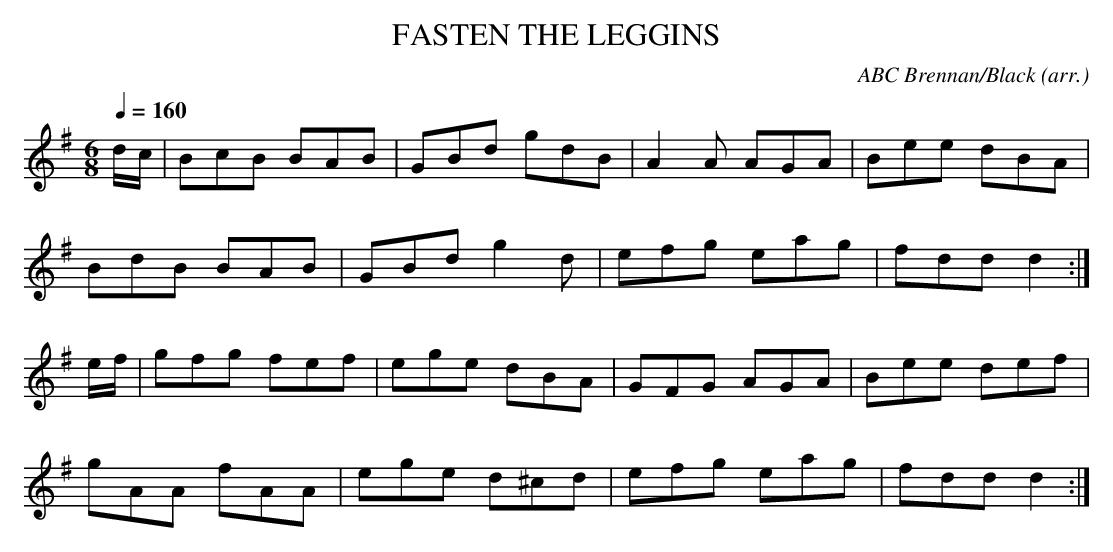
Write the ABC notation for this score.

X:1
T:FASTEN THE LEGGINS
C:ABC Brennan/Black (arr.)
M:6/8
L:1/8
Q:1/4=160
K:G
d/c/|BcB BAB|GBd gdB|A2A AGA|Bee dBA|
BdB BAB|GBd g2d|efg eag|fdd d2:|
e/f/|gfg fef|ege dBA|GFG AGA|Bee def|
gAA fAA|ege d^cd|efg eag|fdd d2:|
